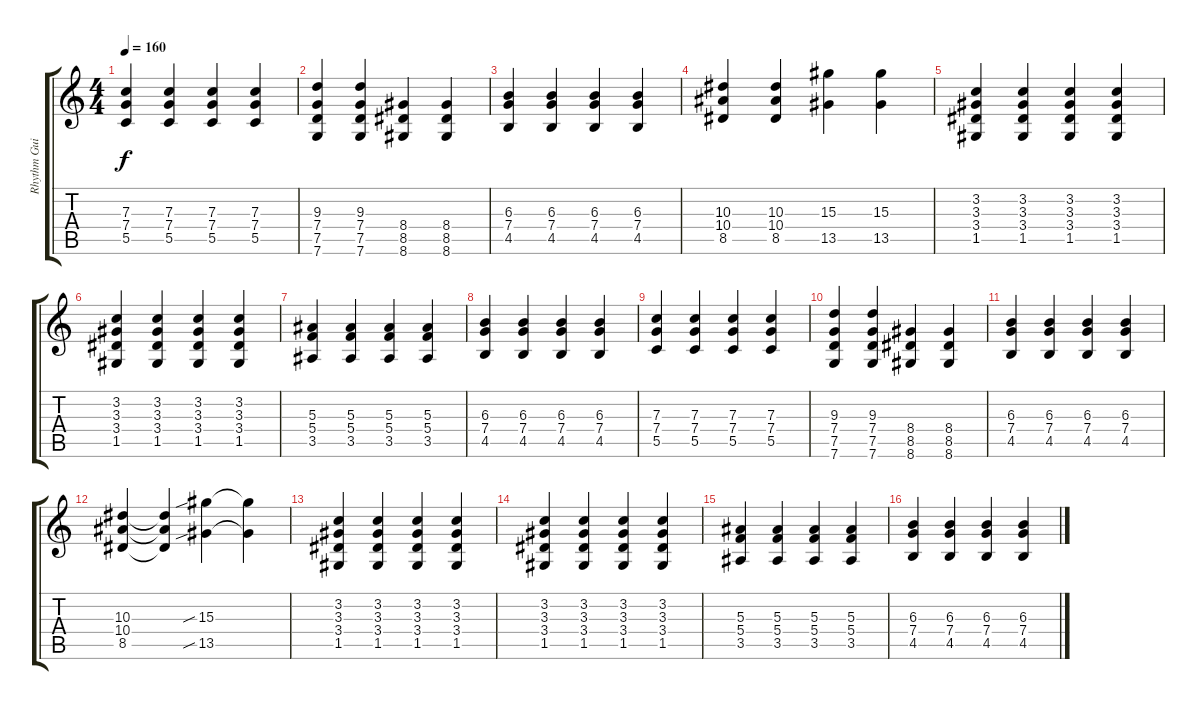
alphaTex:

\track ("Rhythm Guitar" "Rhythm Gui") {instrument overdrivenguitar}
\staff {score tabs}
\tuning (D4 A3 F3 C3 G2 C2) {hide}
\ts (4 4)
\tempo 160
\clef g2
\ks c
(7.3 7.4 5.5).4{dy f} (7.3 7.4 5.5).4 (7.3 7.4 5.5).4{beam merge} (7.3 7.4 5.5).4 |
(9.3 7.4 7.5 7.6).4 (9.3 7.4 7.5 7.6).4 (8.4 8.5 8.6).4{beam merge} (8.4 8.5 8.6).4 |
(6.3 7.4 4.5).4 (6.3 7.4 4.5).4 (6.3 7.4 4.5).4 (6.3 7.4 4.5).4 |
(10.3 10.4 8.5).4{beam merge} (10.3 10.4 8.5).4 (15.3 13.5).4 (15.3 13.5).4 |
(3.2 3.3 3.4 1.5).4{beam merge} (3.2 3.3 3.4 1.5).4{beam merge} (3.2 3.3 3.4 1.5).4 (3.2 3.3 3.4 1.5).4 |
(3.2 3.3 3.4 1.5).4 (3.2 3.3 3.4 1.5).4 (3.2 3.3 3.4 1.5).4{beam merge} (3.2 3.3 3.4 1.5).4 |
(5.3 5.4 3.5).4 (5.3 5.4 3.5).4{beam merge} (5.3 5.4 3.5).4 (5.3 5.4 3.5).4 |
(6.3 7.4 4.5).4 (6.3 7.4 4.5).4 (6.3 7.4 4.5).4 (6.3 7.4 4.5).4 |
(7.3 7.4 5.5).4 (7.3 7.4 5.5).4 (7.3 7.4 5.5).4{beam merge} (7.3 7.4 5.5).4 |
(9.3 7.4 7.5 7.6).4 (9.3 7.4 7.5 7.6).4 (8.4 8.5 8.6).4{beam merge} (8.4 8.5 8.6).4 |
(6.3 7.4 4.5).4 (6.3 7.4 4.5).4 (6.3 7.4 4.5).4 (6.3 7.4 4.5).4 |
(10.3 10.4 8.5).4{beam merge} (10.3{t} 10.4{t} 8.5{t}).4 (15.3{sib} 13.5{sib}).4 (15.3{t} 13.5{t}).4 |
(3.2 3.3 3.4 1.5).4{beam merge} (3.2 3.3 3.4 1.5).4{beam merge} (3.2 3.3 3.4 1.5).4 (3.2 3.3 3.4 1.5).4 |
(3.2 3.3 3.4 1.5).4{beam merge} (3.2 3.3 3.4 1.5).4{beam merge} (3.2 3.3 3.4 1.5).4 (3.2 3.3 3.4 1.5).4 |
(5.3 5.4 3.5).4 (5.3 5.4 3.5).4{beam merge} (5.3 5.4 3.5).4 (5.3 5.4 3.5).4 |
(6.3 7.4 4.5).4 (6.3 7.4 4.5).4 (6.3 7.4 4.5).4 (6.3 7.4 4.5).4
